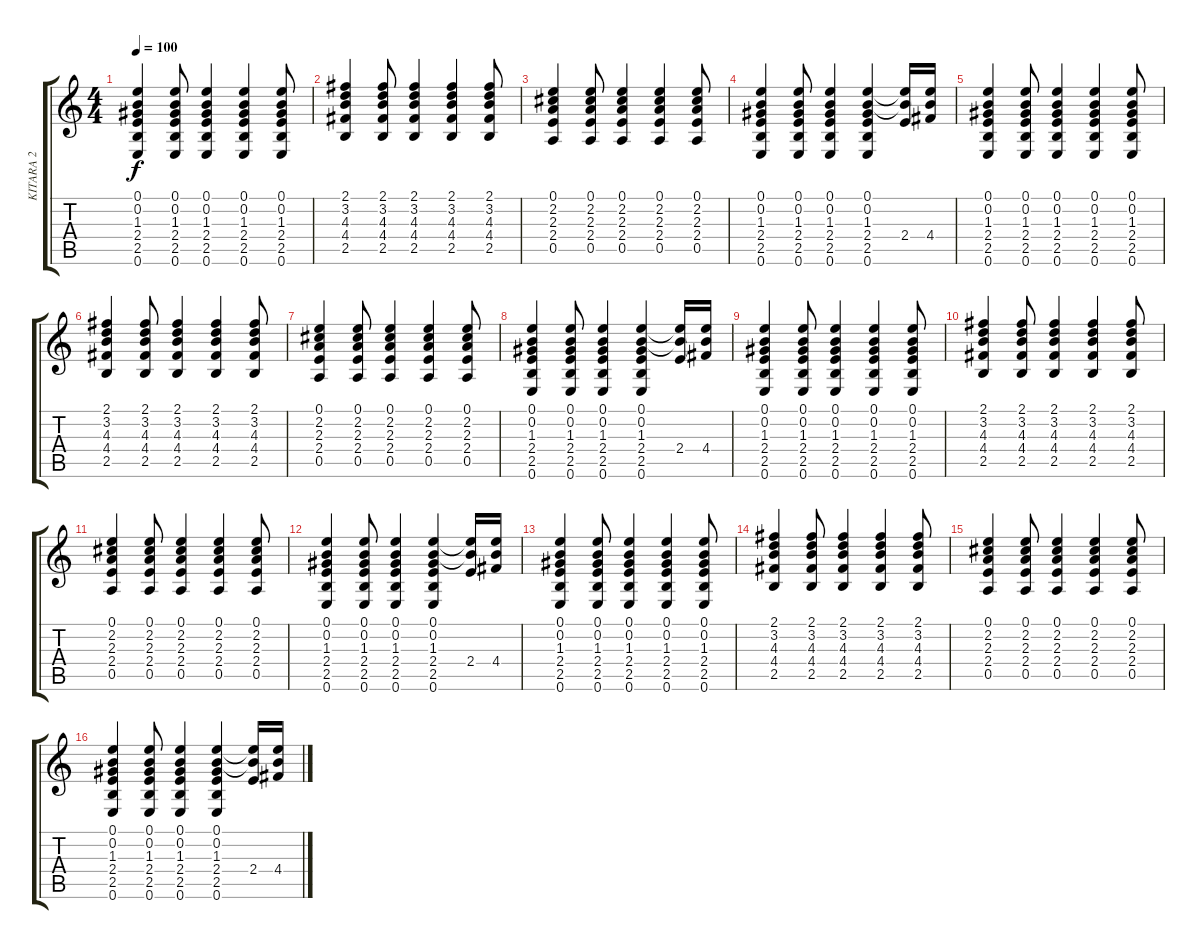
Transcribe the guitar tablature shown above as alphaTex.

\track ("KITARA 2" "KITARA 2") {instrument acousticguitarnylon}
\staff {score tabs}
\tuning (E4 B3 G3 D3 A2 E2) {hide}
\ts (4 4)
\tempo 100
\clef g2
\ks c
(0.1 0.2 1.3 2.4 2.5 0.6).4{dy f} (0.1 0.2 1.3 2.4 2.5 0.6).8 (0.1 0.2 1.3 2.4 2.5 0.6).4 (0.1 0.2 1.3 2.4 2.5 0.6).4 (0.1 0.2 1.3 2.4 2.5 0.6).8 |
(2.1 3.2 4.3 4.4 2.5).4 (2.1 3.2 4.3 4.4 2.5).8 (2.1 3.2 4.3 4.4 2.5).4 (2.1 3.2 4.3 4.4 2.5).4 (2.1 3.2 4.3 4.4 2.5).8 |
(0.1 2.2 2.3 2.4 0.5).4 (0.1 2.2 2.3 2.4 0.5).8 (0.1 2.2 2.3 2.4 0.5).4 (0.1 2.2 2.3 2.4 0.5).4 (0.1 2.2 2.3 2.4 0.5).8 |
(0.1 0.2 1.3 2.4 2.5 0.6).4 (0.1 0.2 1.3 2.4 2.5 0.6).8 (0.1 0.2 1.3 2.4 2.5 0.6).4 (0.1 0.2 1.3 2.4 2.5 0.6).4 (0.1{t} 0.2{t} 2.4).16 (0.1{t} 0.2{t} 4.4).16 |
(0.1 0.2 1.3 2.4 2.5 0.6).4 (0.1 0.2 1.3 2.4 2.5 0.6).8 (0.1 0.2 1.3 2.4 2.5 0.6).4 (0.1 0.2 1.3 2.4 2.5 0.6).4 (0.1 0.2 1.3 2.4 2.5 0.6).8 |
(2.1 3.2 4.3 4.4 2.5).4 (2.1 3.2 4.3 4.4 2.5).8 (2.1 3.2 4.3 4.4 2.5).4 (2.1 3.2 4.3 4.4 2.5).4 (2.1 3.2 4.3 4.4 2.5).8 |
(0.1 2.2 2.3 2.4 0.5).4 (0.1 2.2 2.3 2.4 0.5).8 (0.1 2.2 2.3 2.4 0.5).4 (0.1 2.2 2.3 2.4 0.5).4 (0.1 2.2 2.3 2.4 0.5).8 |
(0.1 0.2 1.3 2.4 2.5 0.6).4 (0.1 0.2 1.3 2.4 2.5 0.6).8 (0.1 0.2 1.3 2.4 2.5 0.6).4 (0.1 0.2 1.3 2.4 2.5 0.6).4 (0.1{t} 0.2{t} 2.4).16 (0.1{t} 0.2{t} 4.4).16 |
(0.1 0.2 1.3 2.4 2.5 0.6).4 (0.1 0.2 1.3 2.4 2.5 0.6).8 (0.1 0.2 1.3 2.4 2.5 0.6).4 (0.1 0.2 1.3 2.4 2.5 0.6).4 (0.1 0.2 1.3 2.4 2.5 0.6).8 |
(2.1 3.2 4.3 4.4 2.5).4 (2.1 3.2 4.3 4.4 2.5).8 (2.1 3.2 4.3 4.4 2.5).4 (2.1 3.2 4.3 4.4 2.5).4 (2.1 3.2 4.3 4.4 2.5).8 |
(0.1 2.2 2.3 2.4 0.5).4 (0.1 2.2 2.3 2.4 0.5).8 (0.1 2.2 2.3 2.4 0.5).4 (0.1 2.2 2.3 2.4 0.5).4 (0.1 2.2 2.3 2.4 0.5).8 |
(0.1 0.2 1.3 2.4 2.5 0.6).4 (0.1 0.2 1.3 2.4 2.5 0.6).8 (0.1 0.2 1.3 2.4 2.5 0.6).4 (0.1 0.2 1.3 2.4 2.5 0.6).4 (0.1{t} 0.2{t} 2.4).16 (0.1{t} 0.2{t} 4.4).16 |
(0.1 0.2 1.3 2.4 2.5 0.6).4 (0.1 0.2 1.3 2.4 2.5 0.6).8 (0.1 0.2 1.3 2.4 2.5 0.6).4 (0.1 0.2 1.3 2.4 2.5 0.6).4 (0.1 0.2 1.3 2.4 2.5 0.6).8 |
(2.1 3.2 4.3 4.4 2.5).4 (2.1 3.2 4.3 4.4 2.5).8 (2.1 3.2 4.3 4.4 2.5).4 (2.1 3.2 4.3 4.4 2.5).4 (2.1 3.2 4.3 4.4 2.5).8 |
(0.1 2.2 2.3 2.4 0.5).4 (0.1 2.2 2.3 2.4 0.5).8 (0.1 2.2 2.3 2.4 0.5).4 (0.1 2.2 2.3 2.4 0.5).4 (0.1 2.2 2.3 2.4 0.5).8 |
(0.1 0.2 1.3 2.4 2.5 0.6).4 (0.1 0.2 1.3 2.4 2.5 0.6).8 (0.1 0.2 1.3 2.4 2.5 0.6).4 (0.1 0.2 1.3 2.4 2.5 0.6).4 (0.1{t} 0.2{t} 2.4).16 (0.1{t} 0.2{t} 4.4).16
